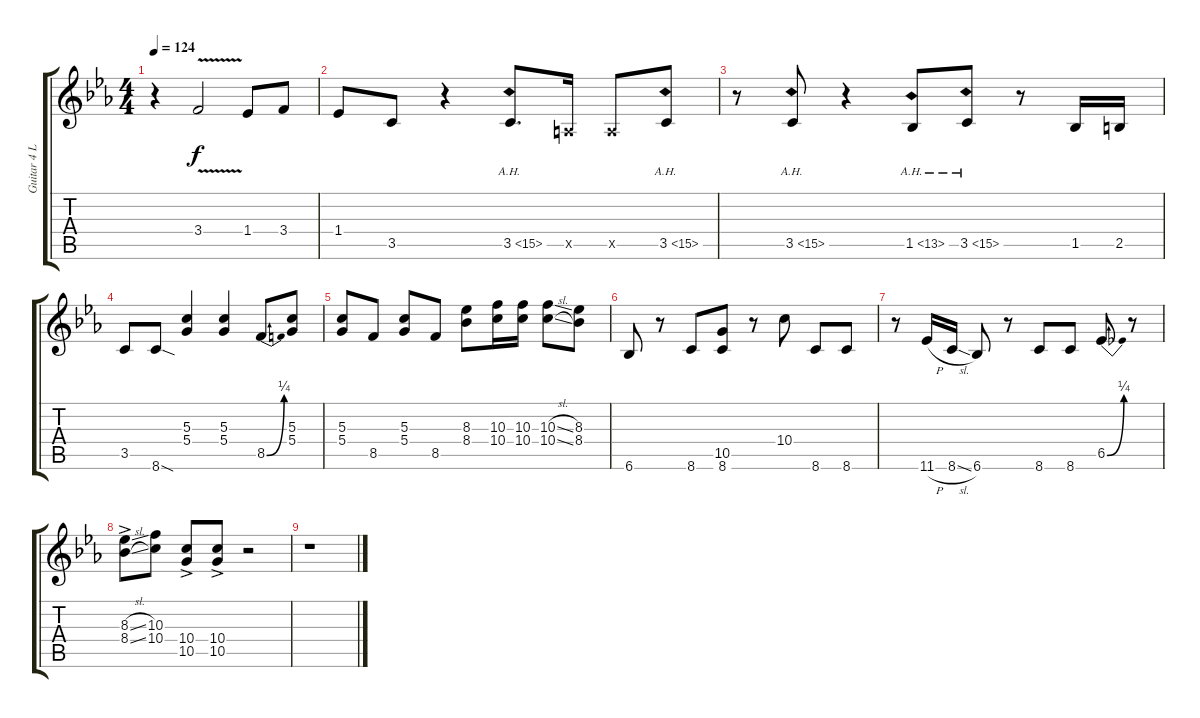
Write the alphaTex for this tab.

\track ("Guitar 4 Lead" "Guitar 4 L") {instrument distortionguitar}
\staff {score tabs}
\tuning (E4 B3 G3 D3 A2 E2) {hide}
\ts (4 4)
\tempo 124
\clef g2
\ks eb
r.4{dy f} 3.4{v}.2 1.4.8 3.4.8 |
1.4.8 3.5.8 r.4 3.5{ah 12}.8{d} 0.5{x}.16 0.5{x}.8 3.5{ah 12}.8 |
r.8 3.5{ah 12}.8 r.4 1.5{ah 12}.8 3.5{ah 12}.8 r.8 1.5.16 2.5.16 |
3.5.8 8.6{sod}.8 (5.3 5.4).4 (5.3 5.4).4 8.5{be (bend 0 0 60 1)}.8 (5.3 5.4).8 |
(5.3 5.4).8 8.5.8 (5.3 5.4).8 8.5.8 (8.3 8.4).8 (10.3 10.4).16 (10.3 10.4).16 (10.3{sl} 10.4{sl}).8 (8.3 8.4).8 |
6.6.8 r.8 8.6.8 (10.5 8.6).8 r.8 10.4.8 8.6.8 8.6.8 |
r.8 11.6{h}.16 8.6{sl}.16 6.6.8 r.8 8.6.8 8.6.8 6.5{be (bend 0 0 60 1)}.8 r.8 |
(8.3{sl ac} 8.4{sl ac}).8 (10.3 10.4).8 (10.4{ac} 10.5{ac}).8 (10.4{ac} 10.5{ac}).8 r.2 |
r.1
